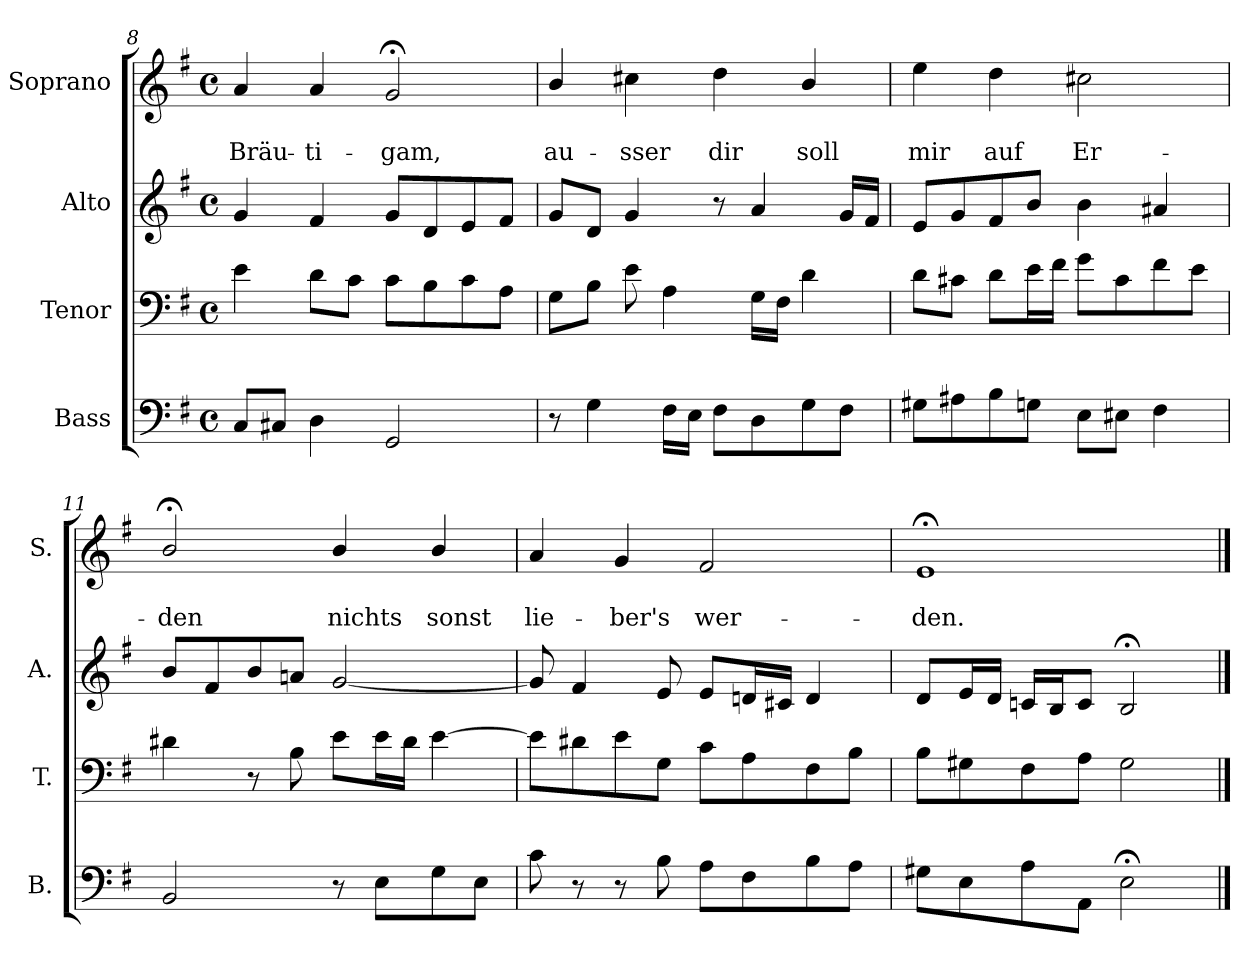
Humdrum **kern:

**kern	**kern	**kern	**kern	**text	**text
*part4	*part3	*part2	*part1	*part1	*part1
*staff4	*staff3	*staff2	*staff1	*staff1	*staff1
*I"Bass	*I"Tenor	*I"Alto	*I"Soprano	*	*
*I'B.	*I'T.	*I'A.	*I'S.	*	*
*clefF4	*clefF4	*clefG2	*clefG2	*	*
*k[f#]	*k[f#]	*k[f#]	*k[f#]	*	*
*G:	*G:	*G:	*e:	*	*
*M4/4	*M4/4	*M4/4	*M4/4	*	*
*met(c)	*met(c)	*met(c)	*met(c)	*	*
=8	=8	=8	=8	=8	=8
8C/L	4e\	4g/	4a/	.	Bräu-
8C#X/J	.	.	.	.	.
4D\	8d\L	4f#/	4a/	.	-ti-
.	8c\J	.	.	.	.
2GG/	8c\L	8g/L	2g;</	.	-gam,
.	8B\	8d/	.	.	.
.	8c\	8e/	.	.	.
.	8A\J	8f#/J	.	.	.
=9	=9	=9	=9	=9	=9
8r	8G\L	8g/L	4b/	.	au-
4G\	8B\J	8d/J	.	.	.
.	8e\	4g/	4cc#X\	.	-sser
16F#\LL	4A\	.	.	.	.
16E\JJ	.	.	.	.	.
8F#\L	.	8r	4dd\	.	dir
8D\	16G\LL	4a/	.	.	.
.	16F#\JJ	.	.	.	.
8G\	4d\	.	4b/	.	soll
8F#\J	.	16g/LL	.	.	.
.	.	16f#/JJ	.	.	.
!!LO:PB:g=z
=10	=10	=10	=10	=10	=10
8G#X\L	8d\L	8e/L	4ee\	.	mir
8A#X\	8c#X\J	8g/	.	.	.
8B\	8d\L	8f#/	4dd\	.	auf
8Gn\J	16e\L	8b/J	.	.	.
.	16f#\JJ	.	.	.	.
8E\L	8g\L	4b\	2cc#X\	.	Er-
8E#X\J	8c#\	.	.	.	.
4F#\	8f#\	4a#X/	.	.	.
.	8e\J	.	.	.	.
=11	=11	=11	=11	=11	=11
2BB/	4d#X\	8b/L	2b;</	.	-den
.	.	8f#/	.	.	.
.	8r	8b/	.	.	.
.	8B\	8an/J	.	.	.
8r	8e\L	[2g/	4b/	.	nichts
8E\L	16e\L	.	.	.	.
.	16d#\JJ	.	.	.	.
8G\	[4e\	.	4b/	.	sonst
8E\J	.	.	.	.	.
=12	=12	=12	=12	=12	=12
8c\	8e\L]	8g/]	4a/	.	lie-
8r	8d#X\	4f#/	.	.	.
8r	8e\	.	4g/	.	-ber's
8B\	8G\J	8e/	.	.	.
8A\L	8c\L	8e/L	2f#/	.	wer-
8F#\	8A\	16dn/L	.	.	.
.	.	16c#X/JJ	.	.	.
8B\	8F#\	4d/	.	.	.
8A\J	8B\J	.	.	.	.
=13	=13	=13	=13	=13	=13
8G#X\L	8B\L	8d/L	1e;<	.	-den.
8E\	8G#X\	16e/L	.	.	.
.	.	16d/JJ	.	.	.
8A\	8F#\	16cn/LL	.	.	.
.	.	16B/J	.	.	.
8AA\J	8A\J	8c/J	.	.	.
2E;<\	2G#\	2B;</	.	.	.
==	==	==	==	==	==
*-	*-	*-	*-	*-	*-
